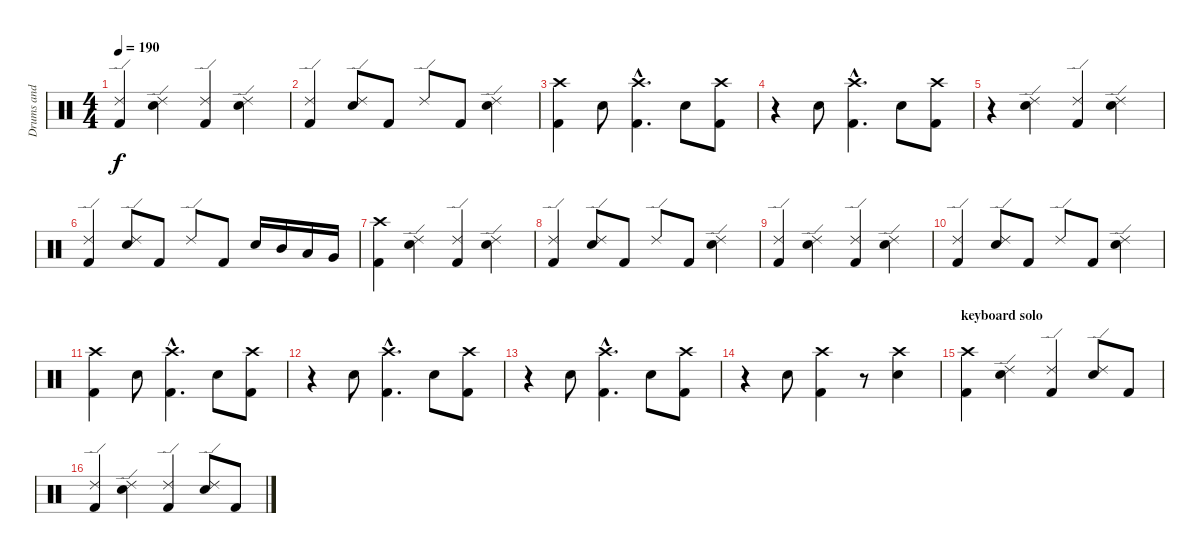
\track ("Drums and Percussion (Pace)" "Drums and ") {instrument percussion}
\staff {score}
\articulation defaults
\ts (4 4)
\tempo 190
\clef neutral
\ks c
("Ride (edge) 2" "Kick (hit) 2").4{dy f} ("Ride (edge) 2" "Electric Snare (hit)").4 ("Ride (edge) 2" "Kick (hit) 2").4 ("Ride (edge) 2" "Electric Snare (hit)").4 |
("Ride (edge) 2" "Kick (hit) 2").4 ("Ride (edge) 2" "Electric Snare (hit)").8 "Kick (hit) 2".8 "Ride (edge) 2".8 "Kick (hit) 2".8 ("Ride (edge) 2" "Electric Snare (hit)").4 |
("Crash high (hit)" "Kick (hit) 2").4 "Electric Snare (hit)".8 ("Crash high (hit)"{hac} "Kick (hit) 2"{hac}).4{d} "Electric Snare (hit)".8 ("Crash high (hit)" "Kick (hit) 2").8 |
r.4 "Electric Snare (hit)".8 ("Crash high (hit)"{hac} "Kick (hit) 2"{hac}).4{d} "Electric Snare (hit)".8 ("Crash high (hit)" "Kick (hit) 2").8 |
r.4 ("Ride (edge) 2" "Electric Snare (hit)").4 ("Ride (edge) 2" "Kick (hit) 2").4 ("Ride (edge) 2" "Electric Snare (hit)").4 |
("Ride (edge) 2" "Kick (hit) 2").4 ("Ride (edge) 2" "Electric Snare (hit)").8 "Kick (hit) 2".8 "Ride (edge) 2".8 "Kick (hit) 2".8 "Electric Snare (hit)".16 "Mid Tom (hit)".16 "Low Tom (hit)".16 "Very Low Tom (hit)".16 |
("Crash high (hit)" "Kick (hit) 2").4 ("Ride (edge) 2" "Electric Snare (hit)").4 ("Ride (edge) 2" "Kick (hit) 2").4 ("Ride (edge) 2" "Electric Snare (hit)").4 |
("Ride (edge) 2" "Kick (hit) 2").4 ("Ride (edge) 2" "Electric Snare (hit)").8 "Kick (hit) 2".8 "Ride (edge) 2".8 "Kick (hit) 2".8 ("Ride (edge) 2" "Electric Snare (hit)").4 |
("Ride (edge) 2" "Kick (hit) 2").4 ("Ride (edge) 2" "Electric Snare (hit)").4 ("Ride (edge) 2" "Kick (hit) 2").4 ("Ride (edge) 2" "Electric Snare (hit)").4 |
("Ride (edge) 2" "Kick (hit) 2").4 ("Ride (edge) 2" "Electric Snare (hit)").8 "Kick (hit) 2".8 "Ride (edge) 2".8 "Kick (hit) 2".8 ("Ride (edge) 2" "Electric Snare (hit)").4 |
("Crash high (hit)" "Kick (hit) 2").4 "Electric Snare (hit)".8 ("Crash high (hit)"{hac} "Kick (hit) 2"{hac}).4{d} "Electric Snare (hit)".8 ("Crash high (hit)" "Kick (hit) 2").8 |
r.4 "Electric Snare (hit)".8 ("Crash high (hit)"{hac} "Kick (hit) 2"{hac}).4{d} "Electric Snare (hit)".8 ("Crash high (hit)" "Kick (hit) 2").8 |
r.4 "Electric Snare (hit)".8 ("Crash high (hit)"{hac} "Kick (hit) 2"{hac}).4{d} "Electric Snare (hit)".8 ("Crash high (hit)" "Kick (hit) 2").8 |
r.4 "Electric Snare (hit)".8 ("Crash high (hit)" "Kick (hit) 2").4 r.8 ("Crash high (hit)" "Electric Snare (hit)").4 |
\section ("" "keyboard solo")
("Crash high (hit)" "Kick (hit) 2").4 ("Ride (edge) 2" "Electric Snare (hit)").4 ("Ride (edge) 2" "Kick (hit) 2").4 ("Ride (edge) 2" "Electric Snare (hit)").8 "Kick (hit) 2".8 |
("Ride (edge) 2" "Kick (hit) 2").4 ("Ride (edge) 2" "Electric Snare (hit)").4 ("Ride (edge) 2" "Kick (hit) 2").4 ("Ride (edge) 2" "Electric Snare (hit)").8 "Kick (hit) 2".8
